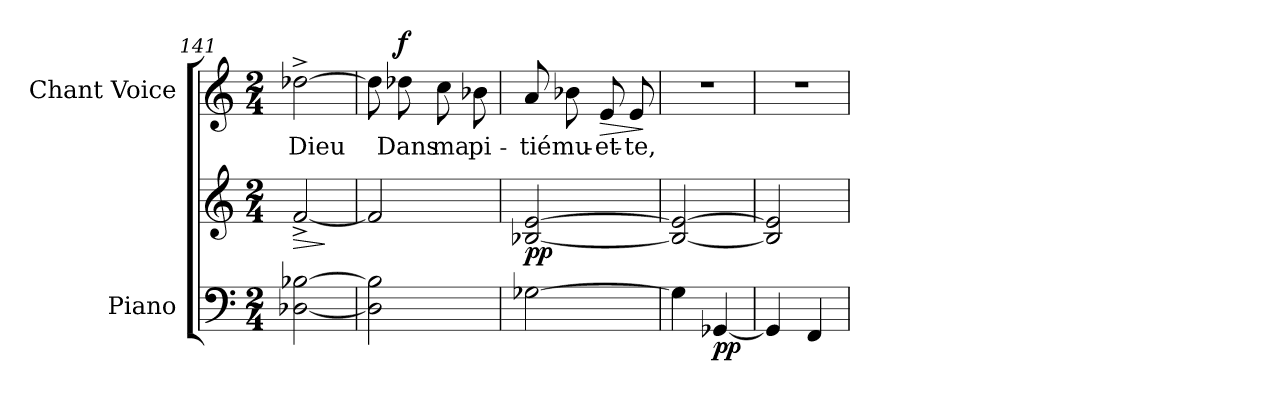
**kern	**kern	**dynam	**kern	**text	**dynam
*part2	*part2	*part2	*part1	*part1	*part1
*staff3	*staff2	*staff2/3	*staff1	*staff1	*staff1
*I"Piano	*	*	*I"Chant Voice	*	*
*I'Pno	*	*	*	*	*
*clefF4	*clefG2	*	*clefG2	*	*
*k[]	*k[]	*	*k[]	*	*
*M2/4	*M2/4	*	*M2/4	*	*
=141	=141	=141	=141	=141	=141
!	!	!LO:HP:b	!	!	!
[2D-X\ [2B-X\	[2f^/	>	[2dd-X^\	Dieu	.
.	.	]	.	.	.
=142	=142	=142	=142	=142	=142
2D-\] 2B-\]	2f/]	.	8dd-\]	.	.
!	!	!	!	!	!LO:DY:a
.	.	.	8dd-X\	Dans	f
.	.	.	8cc\	ma	.
.	.	.	8b-X\	pi-	.
=143	=143	=143	=143	=143	=143
!	!	!LO:DY:b	!	!	!
[2G-X\	[2B-X/ [2e/	pp	8a/	-tié	.
.	.	.	8b-X\	mu-	.
!	!	!	!	!	!LO:HP:b
.	.	.	8e/	-et-	>
.	.	.	8e/	-te,	.
.	.	.	.	.	]
=144	=144	=144	=144	=144	=144
4G-\]	2B-/_ 2e/_	.	2r	.	.
!	!	!LO:DY:b=2	!	!	!
[4GG-X/	.	pp	.	.	.
=145	=145	=145	=145	=145	=145
4GG-/]	2B-/] 2e/]	.	2r	.	.
4FF/	.	.	.	.	.
=	=	=	=	=	=
*-	*-	*-	*-	*-	*-
